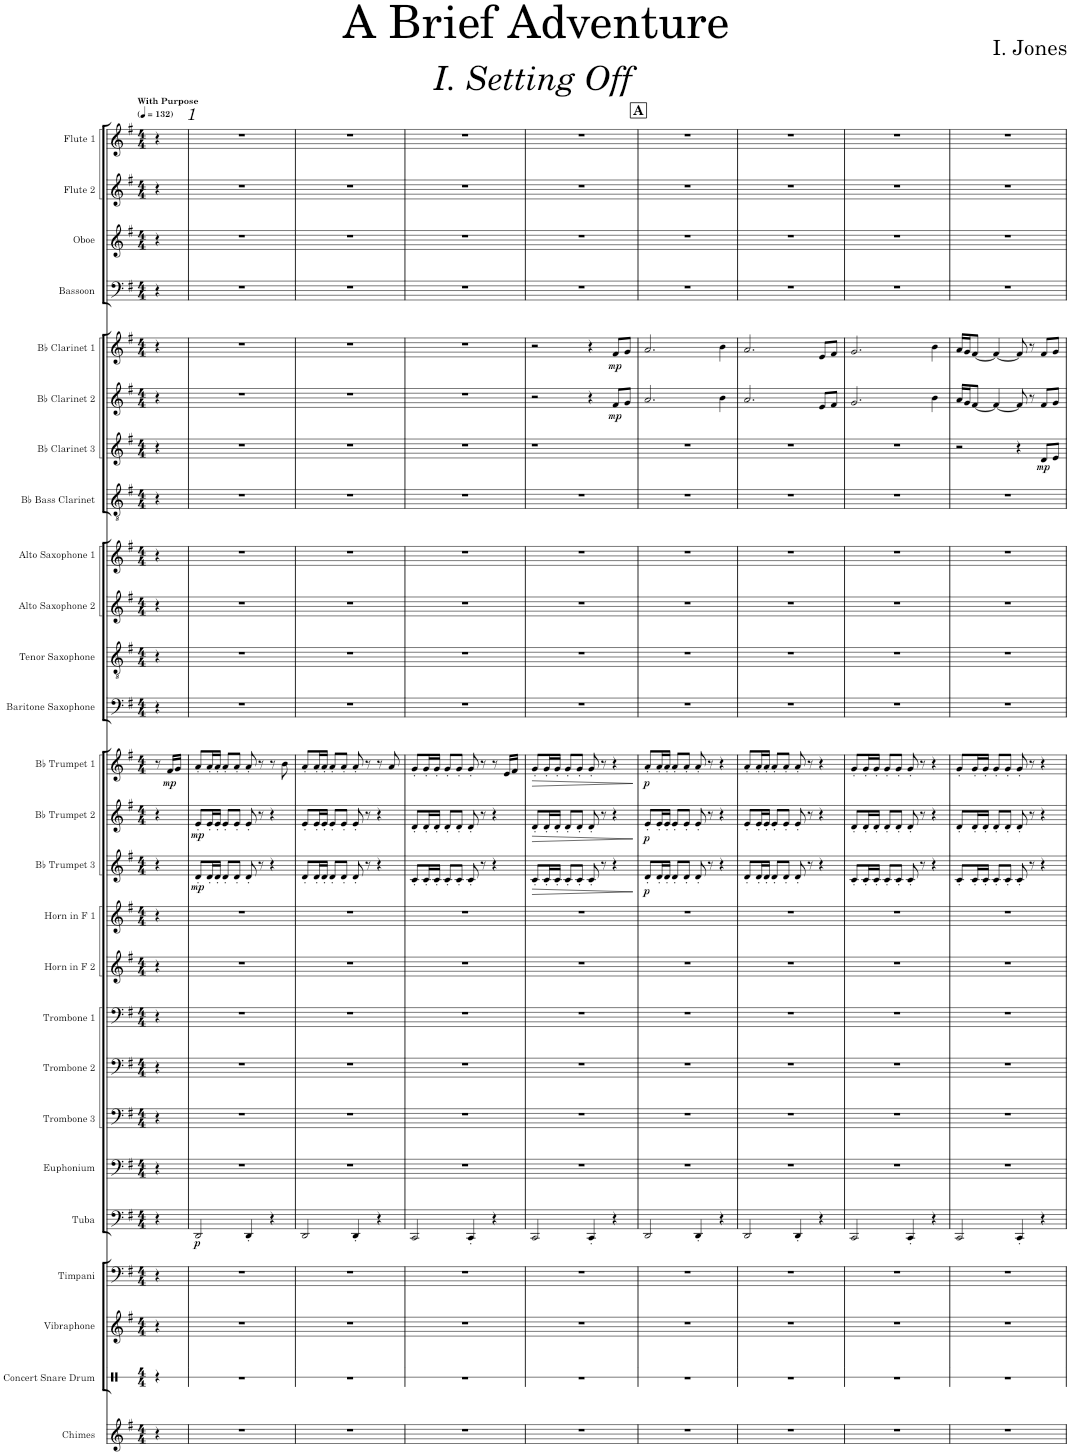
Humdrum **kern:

**kern	**kern	**kern	**kern	**kern	**dynam	**kern	**kern	**kern	**kern	**kern	**kern	**kern	**dynam	**kern	**dynam	**kern	**dynam	**kern	**kern	**kern	**kern	**kern	**kern	**dynam	**kern	**dynam	**kern	**dynam	**kern	**kern	**kern	**kern
*part26	*part25	*part24	*part23	*part22	*part22	*part21	*part20	*part19	*part18	*part17	*part16	*part15	*part15	*part14	*part14	*part13	*part13	*part12	*part11	*part10	*part9	*part8	*part7	*part7	*part6	*part6	*part5	*part5	*part4	*part3	*part2	*part1
*staff26	*staff25	*staff24	*staff23	*staff22	*staff22	*staff21	*staff20	*staff19	*staff18	*staff17	*staff16	*staff15	*staff15	*staff14	*staff14	*staff13	*staff13	*staff12	*staff11	*staff10	*staff9	*staff8	*staff7	*staff7	*staff6	*staff6	*staff5	*staff5	*staff4	*staff3	*staff2	*staff1
*I"Chimes	*I"Concert Snare Drum	*I"Vibraphone	*I"Timpani	*I"Tuba	*	*I"Euphonium	*I"Trombone 3	*I"Trombone 2	*I"Trombone 1	*I"Horn in F 2	*I"Horn in F 1	*I"Bb Trumpet 3	*	*I"Bb Trumpet 2	*	*I"Bb Trumpet 1	*	*I"Baritone Saxophone	*I"Tenor Saxophone	*I"Alto Saxophone 2	*I"Alto Saxophone 1	*I"Bb Bass Clarinet	*I"Bb Clarinet 3	*	*I"Bb Clarinet 2	*	*I"Bb Clarinet 1	*	*I"Bassoon	*I"Oboe	*I"Flute 2	*I"Flute 1
*I'Cme.	*I'Con. Sn.	*I'Vib.	*I'Timp.	*I'Tba.	*	*I'Euph.	*I'Tbn. 3	*I'Tbn. 2	*I'Tbn. 1	*	*	*I'Bb Tpt. 3	*	*I'Bb Tpt. 2	*	*I'Bb Tpt. 1	*	*I'Bar. Sax.	*I'T. Sax.	*I'A. Sax. 2	*I'A. Sax. 1	*I'Bb B. Cl.	*I'Bb Cl. 3	*	*I'Bb Cl. 2	*	*I'Bb Cl. 1	*	*I'Bsn.	*I'Ob.	*I'Fl. 2	*I'Fl. 1
*	*stria1	*	*	*	*	*	*	*	*	*	*	*	*	*	*	*	*	*	*	*	*	*	*	*	*	*	*	*	*	*	*	*
*clefG2	*clefX	*clefG2	*clefF4	*clefF4	*	*clefF4	*clefF4	*clefF4	*clefF4	*clefG2	*clefG2	*clefG2	*	*clefG2	*	*clefG2	*	*clefF4	*clefGv2	*clefG2	*clefG2	*clefGv2	*clefG2	*	*clefG2	*	*clefG2	*	*clefF4	*clefG2	*clefG2	*clefG2
*	*	*	*	*	*	*	*	*	*	*ITrd4c7	*ITrd4c7	*ITrd1c2	*	*ITrd1c2	*	*ITrd1c2	*	*ITrd12c21	*ITrd8c14	*ITrd5c9	*ITrd5c9	*ITrd8c14	*ITrd1c2	*	*ITrd1c2	*	*ITrd1c2	*	*	*	*	*
*k[f#]	*k[]	*k[f#]	*k[f#]	*k[f#]	*	*k[f#]	*k[f#]	*k[f#]	*k[f#]	*k[f#]	*k[f#]	*k[f#]	*	*k[f#]	*	*k[f#]	*	*k[f#]	*k[f#]	*k[f#]	*k[f#]	*k[f#]	*k[f#]	*	*k[f#]	*	*k[f#]	*	*k[f#]	*k[f#]	*k[f#]	*k[f#]
*M4/4	*M4/4	*M4/4	*M4/4	*M4/4	*	*M4/4	*M4/4	*M4/4	*M4/4	*M4/4	*M4/4	*M4/4	*	*M4/4	*	*M4/4	*	*M4/4	*M4/4	*M4/4	*M4/4	*M4/4	*M4/4	*	*M4/4	*	*M4/4	*	*M4/4	*M4/4	*M4/4	*M4/4
*MM132	*MM132	*MM132	*MM132	*MM132	*	*MM132	*MM132	*MM132	*MM132	*MM132	*MM132	*MM132	*	*MM132	*	*MM132	*	*MM132	*MM132	*MM132	*MM132	*MM132	*MM132	*	*MM132	*	*MM132	*	*MM132	*MM132	*MM132	*MM132
=	=	=	=	=	=	=	=	=	=	=	=	=	=	=	=	=	=	=	=	=	=	=	=	=	=	=	=	=	=	=	=	=
!	!	!	!	!	!	!	!	!	!	!	!	!	!	!	!	!	!	!	!	!	!	!	!	!	!	!	!	!	!	!	!	!LO:TX:a:i:t=I. Setting Off
!	!	!	!	!	!	!	!	!	!	!	!	!	!	!	!	!	!	!	!	!	!	!	!	!	!	!	!	!	!	!	!	!LO:TX:a:B:t=With Purpose
4r	4r	4r	4r	4r	.	4r	4r	4r	4r	4r	4r	4r	.	4r	.	8r	.	4r	4r	4r	4r	4r	4r	.	4r	.	4r	.	4r	4r	4r	4r
!	!	!	!	!	!	!	!	!	!	!	!	!	!	!	!	!	!LO:DY:b	!	!	!	!	!	!	!	!	!	!	!	!	!	!	!
.	.	.	.	.	.	.	.	.	.	.	.	.	.	.	.	16f#/LL	mp	.	.	.	.	.	.	.	.	.	.	.	.	.	.	.
.	.	.	.	.	.	.	.	.	.	.	.	.	.	.	.	16g/JJ	.	.	.	.	.	.	.	.	.	.	.	.	.	.	.	.
=1	=1	=1	=1	=1	=1	=1	=1	=1	=1	=1	=1	=1	=1	=1	=1	=1	=1	=1	=1	=1	=1	=1	=1	=1	=1	=1	=1	=1	=1	=1	=1	=1
!	!	!	!	!	!LO:DY:b	!	!	!	!	!	!	!	!LO:DY:b	!	!LO:DY:b	!	!	!	!	!	!	!	!	!	!	!	!	!	!	!	!	!
1r	1r	1r	1r	2DD/	p	1r	1r	1r	1r	1r	1r	8d'/L	mp	8e'/L	mp	8a'/L	.	1r	1r	1r	1r	1r	1r	.	1r	.	1r	.	1r	1r	1r	1r
.	.	.	.	.	.	.	.	.	.	.	.	16d'/L	.	16e'/L	.	16a'/L	.	.	.	.	.	.	.	.	.	.	.	.	.	.	.	.
.	.	.	.	.	.	.	.	.	.	.	.	16d'/JJ	.	16e'/JJ	.	16a'/JJ	.	.	.	.	.	.	.	.	.	.	.	.	.	.	.	.
.	.	.	.	.	.	.	.	.	.	.	.	8d'/L	.	8e'/L	.	8a'/L	.	.	.	.	.	.	.	.	.	.	.	.	.	.	.	.
.	.	.	.	.	.	.	.	.	.	.	.	8d'/J	.	8e'/J	.	8a'/J	.	.	.	.	.	.	.	.	.	.	.	.	.	.	.	.
.	.	.	.	4DD'/	.	.	.	.	.	.	.	8d'/	.	8e'/	.	8a'/	.	.	.	.	.	.	.	.	.	.	.	.	.	.	.	.
.	.	.	.	.	.	.	.	.	.	.	.	8r	.	8r	.	8r	.	.	.	.	.	.	.	.	.	.	.	.	.	.	.	.
.	.	.	.	4r	.	.	.	.	.	.	.	4r	.	4r	.	8r	.	.	.	.	.	.	.	.	.	.	.	.	.	.	.	.
.	.	.	.	.	.	.	.	.	.	.	.	.	.	.	.	8b\	.	.	.	.	.	.	.	.	.	.	.	.	.	.	.	.
=2	=2	=2	=2	=2	=2	=2	=2	=2	=2	=2	=2	=2	=2	=2	=2	=2	=2	=2	=2	=2	=2	=2	=2	=2	=2	=2	=2	=2	=2	=2	=2	=2
1r	1r	1r	1r	2DD/	.	1r	1r	1r	1r	1r	1r	8d'/L	.	8e'/L	.	8a'/L	.	1r	1r	1r	1r	1r	1r	.	1r	.	1r	.	1r	1r	1r	1r
.	.	.	.	.	.	.	.	.	.	.	.	16d'/L	.	16e'/L	.	16a'/L	.	.	.	.	.	.	.	.	.	.	.	.	.	.	.	.
.	.	.	.	.	.	.	.	.	.	.	.	16d'/JJ	.	16e'/JJ	.	16a'/JJ	.	.	.	.	.	.	.	.	.	.	.	.	.	.	.	.
.	.	.	.	.	.	.	.	.	.	.	.	8d'/L	.	8e'/L	.	8a'/L	.	.	.	.	.	.	.	.	.	.	.	.	.	.	.	.
.	.	.	.	.	.	.	.	.	.	.	.	8d'/J	.	8e'/J	.	8a'/J	.	.	.	.	.	.	.	.	.	.	.	.	.	.	.	.
.	.	.	.	4DD'/	.	.	.	.	.	.	.	8d'/	.	8e'/	.	8a'/	.	.	.	.	.	.	.	.	.	.	.	.	.	.	.	.
.	.	.	.	.	.	.	.	.	.	.	.	8r	.	8r	.	8r	.	.	.	.	.	.	.	.	.	.	.	.	.	.	.	.
.	.	.	.	4r	.	.	.	.	.	.	.	4r	.	4r	.	8r	.	.	.	.	.	.	.	.	.	.	.	.	.	.	.	.
.	.	.	.	.	.	.	.	.	.	.	.	.	.	.	.	8a/	.	.	.	.	.	.	.	.	.	.	.	.	.	.	.	.
=3	=3	=3	=3	=3	=3	=3	=3	=3	=3	=3	=3	=3	=3	=3	=3	=3	=3	=3	=3	=3	=3	=3	=3	=3	=3	=3	=3	=3	=3	=3	=3	=3
1r	1r	1r	1r	2CC/	.	1r	1r	1r	1r	1r	1r	8c'/L	.	8d'/L	.	8g'/L	.	1r	1r	1r	1r	1r	1r	.	1r	.	1r	.	1r	1r	1r	1r
.	.	.	.	.	.	.	.	.	.	.	.	16c'/L	.	16d'/L	.	16g'/L	.	.	.	.	.	.	.	.	.	.	.	.	.	.	.	.
.	.	.	.	.	.	.	.	.	.	.	.	16c'/JJ	.	16d'/JJ	.	16g'/JJ	.	.	.	.	.	.	.	.	.	.	.	.	.	.	.	.
.	.	.	.	.	.	.	.	.	.	.	.	8c'/L	.	8d'/L	.	8g'/L	.	.	.	.	.	.	.	.	.	.	.	.	.	.	.	.
.	.	.	.	.	.	.	.	.	.	.	.	8c'/J	.	8d'/J	.	8g'/J	.	.	.	.	.	.	.	.	.	.	.	.	.	.	.	.
.	.	.	.	4CC'/	.	.	.	.	.	.	.	8c'/	.	8d'/	.	8g'/	.	.	.	.	.	.	.	.	.	.	.	.	.	.	.	.
.	.	.	.	.	.	.	.	.	.	.	.	8r	.	8r	.	8r	.	.	.	.	.	.	.	.	.	.	.	.	.	.	.	.
.	.	.	.	4r	.	.	.	.	.	.	.	4r	.	4r	.	8r	.	.	.	.	.	.	.	.	.	.	.	.	.	.	.	.
.	.	.	.	.	.	.	.	.	.	.	.	.	.	.	.	16e/LL	.	.	.	.	.	.	.	.	.	.	.	.	.	.	.	.
.	.	.	.	.	.	.	.	.	.	.	.	.	.	.	.	16f#/JJ	.	.	.	.	.	.	.	.	.	.	.	.	.	.	.	.
=4	=4	=4	=4	=4	=4	=4	=4	=4	=4	=4	=4	=4	=4	=4	=4	=4	=4	=4	=4	=4	=4	=4	=4	=4	=4	=4	=4	=4	=4	=4	=4	=4
!	!	!	!	!	!	!	!	!	!	!	!	!	!LO:HP:b	!	!LO:HP:b	!	!LO:HP:b	!	!	!	!	!	!	!	!	!	!	!	!	!	!	!
1r	1r	1r	1r	2CC/	.	1r	1r	1r	1r	1r	1r	8c'/L	>	8d'/L	>	8g'/L	>	1r	1r	1r	1r	1r	1r	.	2r	.	2r	.	1r	1r	1r	1r
.	.	.	.	.	.	.	.	.	.	.	.	16c'/L	.	16d'/L	.	16g'/L	.	.	.	.	.	.	.	.	.	.	.	.	.	.	.	.
.	.	.	.	.	.	.	.	.	.	.	.	16c'/JJ	.	16d'/JJ	.	16g'/JJ	.	.	.	.	.	.	.	.	.	.	.	.	.	.	.	.
.	.	.	.	.	.	.	.	.	.	.	.	8c'/L	.	8d'/L	.	8g'/L	.	.	.	.	.	.	.	.	.	.	.	.	.	.	.	.
.	.	.	.	.	.	.	.	.	.	.	.	8c'/J	.	8d'/J	.	8g'/J	.	.	.	.	.	.	.	.	.	.	.	.	.	.	.	.
.	.	.	.	4CC'/	.	.	.	.	.	.	.	8c'/	.	8d'/	.	8g'/	.	.	.	.	.	.	.	.	4r	.	4r	.	.	.	.	.
.	.	.	.	.	.	.	.	.	.	.	.	8r	.	8r	.	8r	.	.	.	.	.	.	.	.	.	.	.	.	.	.	.	.
!	!	!	!	!	!	!	!	!	!	!	!	!	!	!	!	!	!	!	!	!	!	!	!	!	!	!LO:DY:b	!	!LO:DY:b	!	!	!	!
.	.	.	.	4r	.	.	.	.	.	.	.	4r	.	4r	.	4r	.	.	.	.	.	.	.	.	8f#/L	mp	8f#/L	mp	.	.	.	.
.	.	.	.	.	.	.	.	.	.	.	.	.	.	.	.	.	.	.	.	.	.	.	.	.	8g/J	.	8g/J	.	.	.	.	.
.	.	.	.	.	.	.	.	.	.	.	.	.	]	.	]	.	]	.	.	.	.	.	.	.	.	.	.	.	.	.	.	.
!!LO:REH:place=s1:a:B:cj:fs=14:t=A
=5	=5	=5	=5	=5	=5	=5	=5	=5	=5	=5	=5	=5	=5	=5	=5	=5	=5	=5	=5	=5	=5	=5	=5	=5	=5	=5	=5	=5	=5	=5	=5	=5
!	!	!	!	!	!	!	!	!	!	!	!	!	!LO:DY:b	!	!LO:DY:b	!	!LO:DY:b	!	!	!	!	!	!	!	!	!	!	!	!	!	!	!
1r	1r	1r	1r	2DD/	.	1r	1r	1r	1r	1r	1r	8d'/L	p	8e'/L	p	8a'/L	p	1r	1r	1r	1r	1r	1r	.	2.a/	.	2.a/	.	1r	1r	1r	1r
.	.	.	.	.	.	.	.	.	.	.	.	16d'/L	.	16e'/L	.	16a'/L	.	.	.	.	.	.	.	.	.	.	.	.	.	.	.	.
.	.	.	.	.	.	.	.	.	.	.	.	16d'/JJ	.	16e'/JJ	.	16a'/JJ	.	.	.	.	.	.	.	.	.	.	.	.	.	.	.	.
.	.	.	.	.	.	.	.	.	.	.	.	8d'/L	.	8e'/L	.	8a'/L	.	.	.	.	.	.	.	.	.	.	.	.	.	.	.	.
.	.	.	.	.	.	.	.	.	.	.	.	8d'/J	.	8e'/J	.	8a'/J	.	.	.	.	.	.	.	.	.	.	.	.	.	.	.	.
.	.	.	.	4DD'/	.	.	.	.	.	.	.	8d'/	.	8e'/	.	8a'/	.	.	.	.	.	.	.	.	.	.	.	.	.	.	.	.
.	.	.	.	.	.	.	.	.	.	.	.	8r	.	8r	.	8r	.	.	.	.	.	.	.	.	.	.	.	.	.	.	.	.
.	.	.	.	4r	.	.	.	.	.	.	.	4r	.	4r	.	4r	.	.	.	.	.	.	.	.	4b\	.	4b\	.	.	.	.	.
=6	=6	=6	=6	=6	=6	=6	=6	=6	=6	=6	=6	=6	=6	=6	=6	=6	=6	=6	=6	=6	=6	=6	=6	=6	=6	=6	=6	=6	=6	=6	=6	=6
1r	1r	1r	1r	2DD/	.	1r	1r	1r	1r	1r	1r	8d'/L	.	8e'/L	.	8a'/L	.	1r	1r	1r	1r	1r	1r	.	2.a/	.	2.a/	.	1r	1r	1r	1r
.	.	.	.	.	.	.	.	.	.	.	.	16d'/L	.	16e'/L	.	16a'/L	.	.	.	.	.	.	.	.	.	.	.	.	.	.	.	.
.	.	.	.	.	.	.	.	.	.	.	.	16d'/JJ	.	16e'/JJ	.	16a'/JJ	.	.	.	.	.	.	.	.	.	.	.	.	.	.	.	.
.	.	.	.	.	.	.	.	.	.	.	.	8d'/L	.	8e'/L	.	8a'/L	.	.	.	.	.	.	.	.	.	.	.	.	.	.	.	.
.	.	.	.	.	.	.	.	.	.	.	.	8d'/J	.	8e'/J	.	8a'/J	.	.	.	.	.	.	.	.	.	.	.	.	.	.	.	.
.	.	.	.	4DD'/	.	.	.	.	.	.	.	8d'/	.	8e'/	.	8a'/	.	.	.	.	.	.	.	.	.	.	.	.	.	.	.	.
.	.	.	.	.	.	.	.	.	.	.	.	8r	.	8r	.	8r	.	.	.	.	.	.	.	.	.	.	.	.	.	.	.	.
.	.	.	.	4r	.	.	.	.	.	.	.	4r	.	4r	.	4r	.	.	.	.	.	.	.	.	8e/L	.	8e/L	.	.	.	.	.
.	.	.	.	.	.	.	.	.	.	.	.	.	.	.	.	.	.	.	.	.	.	.	.	.	8f#/J	.	8f#/J	.	.	.	.	.
=7	=7	=7	=7	=7	=7	=7	=7	=7	=7	=7	=7	=7	=7	=7	=7	=7	=7	=7	=7	=7	=7	=7	=7	=7	=7	=7	=7	=7	=7	=7	=7	=7
1r	1r	1r	1r	2CC/	.	1r	1r	1r	1r	1r	1r	8c'/L	.	8d'/L	.	8g'/L	.	1r	1r	1r	1r	1r	1r	.	2.g/	.	2.g/	.	1r	1r	1r	1r
.	.	.	.	.	.	.	.	.	.	.	.	16c'/L	.	16d'/L	.	16g'/L	.	.	.	.	.	.	.	.	.	.	.	.	.	.	.	.
.	.	.	.	.	.	.	.	.	.	.	.	16c'/JJ	.	16d'/JJ	.	16g'/JJ	.	.	.	.	.	.	.	.	.	.	.	.	.	.	.	.
.	.	.	.	.	.	.	.	.	.	.	.	8c'/L	.	8d'/L	.	8g'/L	.	.	.	.	.	.	.	.	.	.	.	.	.	.	.	.
.	.	.	.	.	.	.	.	.	.	.	.	8c'/J	.	8d'/J	.	8g'/J	.	.	.	.	.	.	.	.	.	.	.	.	.	.	.	.
.	.	.	.	4CC'/	.	.	.	.	.	.	.	8c'/	.	8d'/	.	8g'/	.	.	.	.	.	.	.	.	.	.	.	.	.	.	.	.
.	.	.	.	.	.	.	.	.	.	.	.	8r	.	8r	.	8r	.	.	.	.	.	.	.	.	.	.	.	.	.	.	.	.
.	.	.	.	4r	.	.	.	.	.	.	.	4r	.	4r	.	4r	.	.	.	.	.	.	.	.	4b\	.	4b\	.	.	.	.	.
=8	=8	=8	=8	=8	=8	=8	=8	=8	=8	=8	=8	=8	=8	=8	=8	=8	=8	=8	=8	=8	=8	=8	=8	=8	=8	=8	=8	=8	=8	=8	=8	=8
1r	1r	1r	1r	2CC/	.	1r	1r	1r	1r	1r	1r	8c'/L	.	8d'/L	.	8g'/L	.	1r	1r	1r	1r	1r	2r	.	16a/LL	.	16a/LL	.	1r	1r	1r	1r
.	.	.	.	.	.	.	.	.	.	.	.	.	.	.	.	.	.	.	.	.	.	.	.	.	16g/J	.	16g/J	.	.	.	.	.
.	.	.	.	.	.	.	.	.	.	.	.	16c'/L	.	16d'/L	.	16g'/L	.	.	.	.	.	.	.	.	[8f#/J	.	[8f#/J	.	.	.	.	.
.	.	.	.	.	.	.	.	.	.	.	.	16c'/JJ	.	16d'/JJ	.	16g'/JJ	.	.	.	.	.	.	.	.	.	.	.	.	.	.	.	.
.	.	.	.	.	.	.	.	.	.	.	.	8c'/L	.	8d'/L	.	8g'/L	.	.	.	.	.	.	.	.	4f#/_	.	4f#/_	.	.	.	.	.
.	.	.	.	.	.	.	.	.	.	.	.	8c'/J	.	8d'/J	.	8g'/J	.	.	.	.	.	.	.	.	.	.	.	.	.	.	.	.
.	.	.	.	4CC'/	.	.	.	.	.	.	.	8c'/	.	8d'/	.	8g'/	.	.	.	.	.	.	4r	.	8f#/]	.	8f#/]	.	.	.	.	.
.	.	.	.	.	.	.	.	.	.	.	.	8r	.	8r	.	8r	.	.	.	.	.	.	.	.	8r	.	8r	.	.	.	.	.
!	!	!	!	!	!	!	!	!	!	!	!	!	!	!	!	!	!	!	!	!	!	!	!	!LO:DY:b	!	!	!	!	!	!	!	!
.	.	.	.	4r	.	.	.	.	.	.	.	4r	.	4r	.	4r	.	.	.	.	.	.	8d/L	mp	8f#/L	.	8f#/L	.	.	.	.	.
.	.	.	.	.	.	.	.	.	.	.	.	.	.	.	.	.	.	.	.	.	.	.	8e/J	.	8g/J	.	8g/J	.	.	.	.	.
=	=	=	=	=	=	=	=	=	=	=	=	=	=	=	=	=	=	=	=	=	=	=	=	=	=	=	=	=	=	=	=	=
*-	*-	*-	*-	*-	*-	*-	*-	*-	*-	*-	*-	*-	*-	*-	*-	*-	*-	*-	*-	*-	*-	*-	*-	*-	*-	*-	*-	*-	*-	*-	*-	*-
